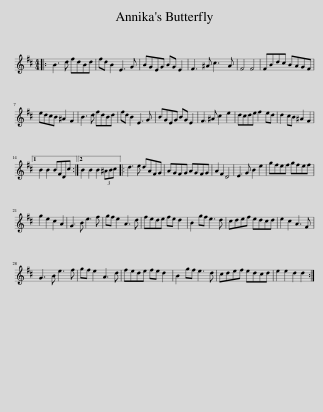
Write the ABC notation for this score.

X:1
L:1/8
M:4/4
I:linebreak $
K:D
V:1 treble
V:1
|: B3 d fdBd | fd B2 E3 G | BGEG BG E2 | F3 ^A c3 A | F4 F4 | %5
 FBdc BAGF |$ edcB ^A2 F2 | B3 d fdBd | fd B2 E3 G | BGEG BG E2 | %10
 F3 ^A c2 e2 | dcde f2 ed | d2 cB ^A2 F2 |1$ B2 B2 BFDc :|2 B2 B2 B2 (3^ABc |: %15
 d3 e dAFG | AGFG AGFG | A2 F2 D4 | E3 G B2 e2 | gfef gfef |$ %20
 g2 e2 c2 A2 | G3 B e3 f | gf e2 A3 d | fede fe d2 | B2 gf e3 d | %25
 cdef edcd | e2 c2 A3 F |$ G3 B e3 f | gf e2 A3 d | fede fe d2 | %30
 B2 gf e3 d | cdef edcd | e2 e2 d2 d2 :| %33
